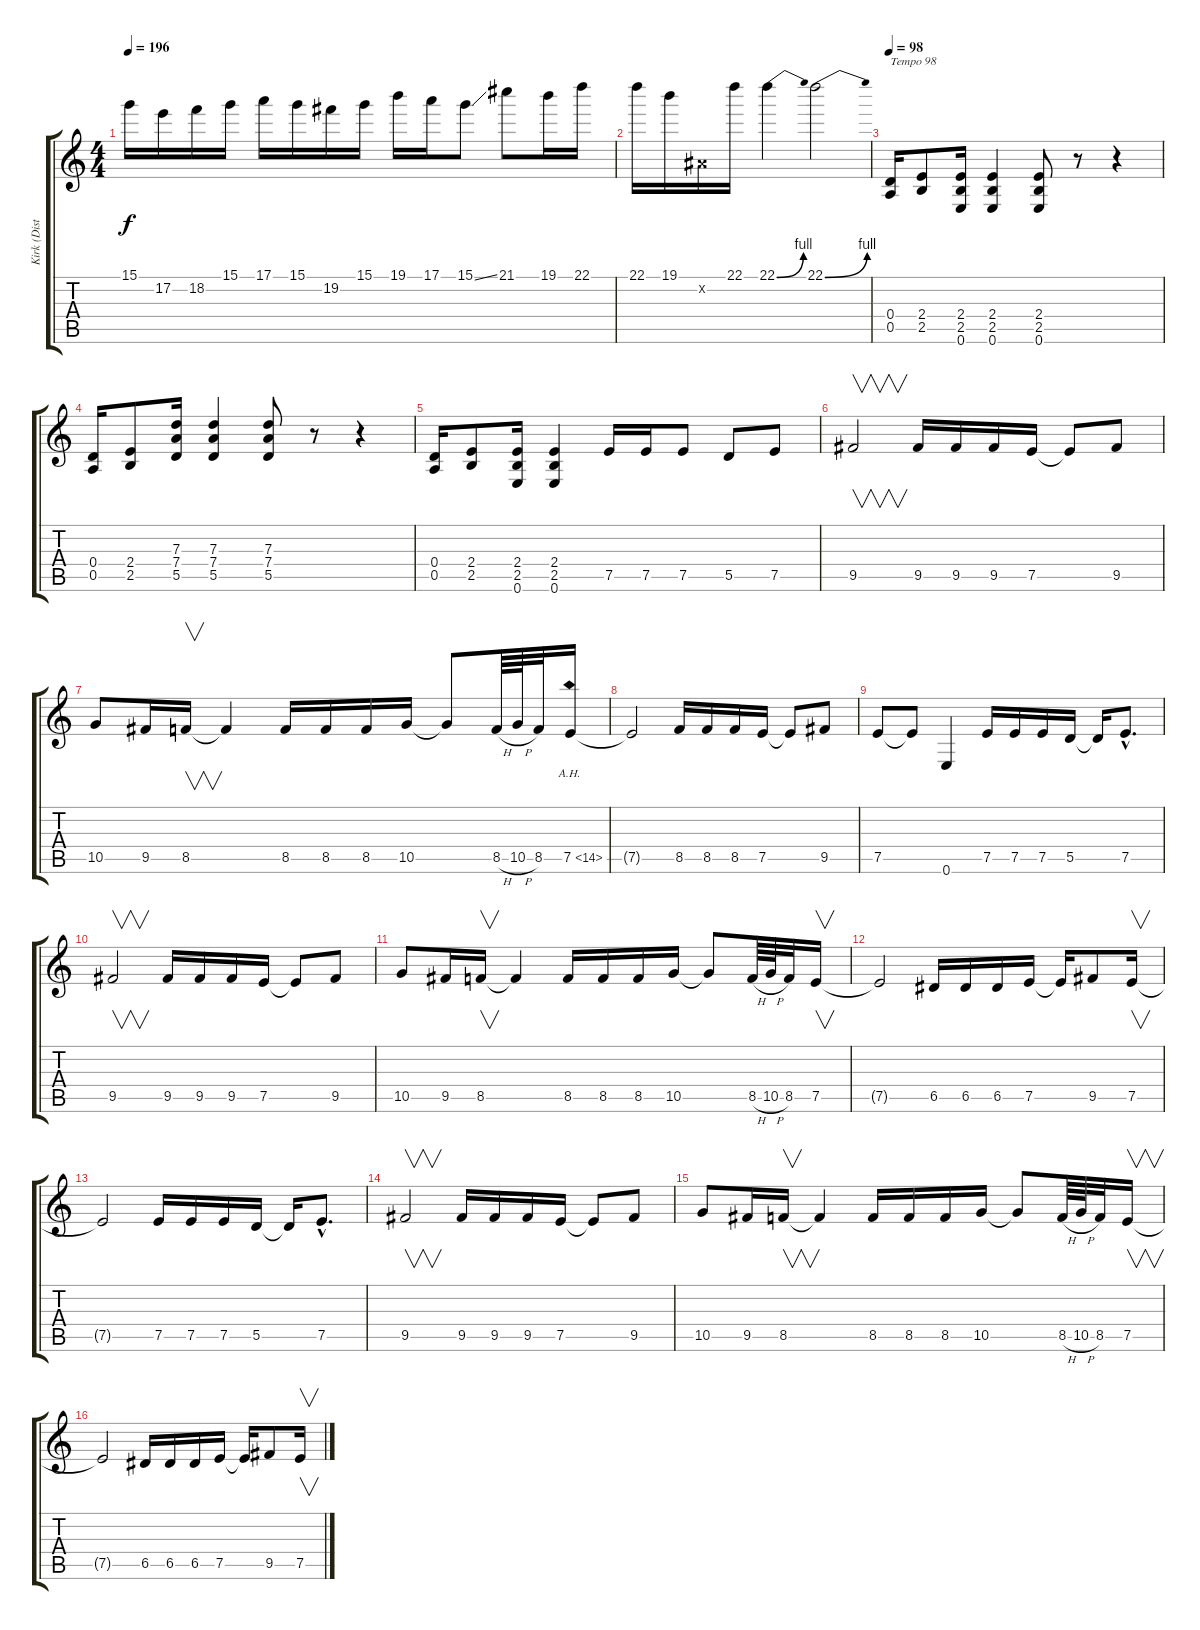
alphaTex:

\track ("Kirk (Distortion Guitar)" "Kirk (Dist") {instrument distortionguitar}
\staff {score tabs}
\tuning (E4 B3 G3 D3 A2 E2) {hide}
\ts (4 4)
\tempo 196
\clef g2
\ks c
15.1.16{dy f} 17.2.16 18.2.16 15.1.16 17.1.16 15.1.16 19.2.16 15.1.16 19.1.16 17.1.16 15.1{ss}.8 21.1.8 19.1.16 22.1.16 |
22.1.16 19.1.16 -1.2{x}.16 22.1.16 22.1{be (bend 0 0 60 4)}.4 22.1{be (bend 0 0 60 4)}.2 |
\tempo 98
(0.4 0.5).16{txt "Tempo 98"} (2.4 2.5).8 (2.4 2.5 0.6).16 (2.4 2.5 0.6).4 (2.4 2.5 0.6).8 r.8 r.4 |
(0.4 0.5).16 (2.4 2.5).8 (7.3 7.4 5.5).16 (7.3 7.4 5.5).4 (7.3 7.4 5.5).8 r.8 r.4 |
(0.4 0.5).16 (2.4 2.5).8 (2.4 2.5 0.6).16 (2.4 2.5 0.6).4 7.5.16 7.5.16 7.5.8 5.5.8 7.5.8 |
9.5.2{v} 9.5.16 9.5.16 9.5.16 7.5.16 7.5{t}.8 9.5.8 |
10.5.8 9.5.16 8.5.16{v} 8.5{t}.4 8.5.16 8.5.16 8.5.16 10.5.16 10.5{t}.8 8.5{h}.64 10.5{h}.64 8.5.32 7.5{ah 7}.16 |
7.5{t}.2 8.5.16 8.5.16 8.5.16 7.5.16 7.5{t}.8 9.5.8 |
7.5.8 7.5{t}.8 0.6.4 7.5.16 7.5.16 7.5.16 5.5.16 5.5{t}.16 7.5{hac}.8{d} |
9.5.2{v} 9.5.16 9.5.16 9.5.16 7.5.16 7.5{t}.8 9.5.8 |
10.5.8 9.5.16 8.5.16{v} 8.5{t}.4 8.5.16 8.5.16 8.5.16 10.5.16 10.5{t}.8 8.5{h}.64 10.5{h}.64 8.5.32 7.5.16{v} |
7.5{t}.2 6.5.16 6.5.16 6.5.16 7.5.16 7.5{t}.16 9.5.8 7.5.16{v} |
7.5{t}.2 7.5.16 7.5.16 7.5.16 5.5.16 5.5{t}.16 7.5{hac}.8{d} |
9.5.2{v} 9.5.16 9.5.16 9.5.16 7.5.16 7.5{t}.8 9.5.8 |
10.5.8 9.5.16 8.5.16{v} 8.5{t}.4 8.5.16 8.5.16 8.5.16 10.5.16 10.5{t}.8 8.5{h}.64 10.5{h}.64 8.5.32 7.5.16{v} |
7.5{t}.2 6.5.16 6.5.16 6.5.16 7.5.16 7.5{t}.16 9.5.8 7.5.16{v}
